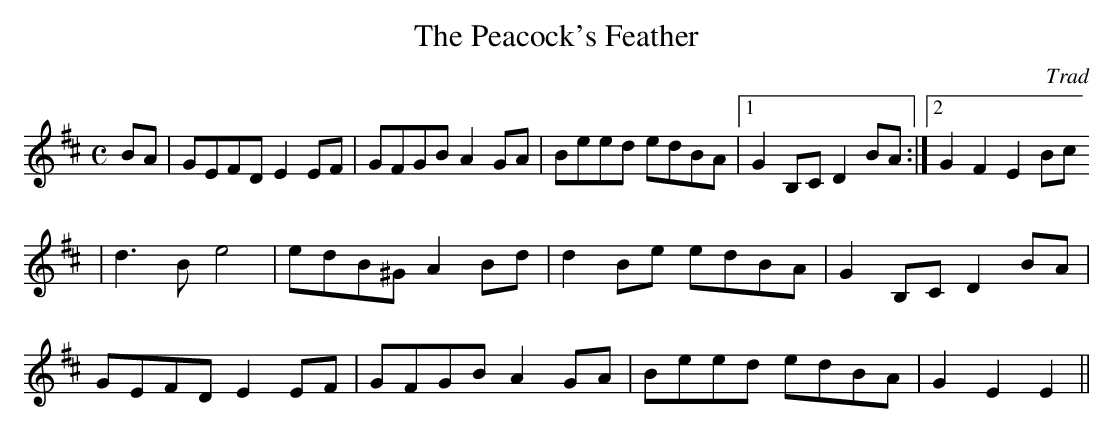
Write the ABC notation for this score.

X:1
T:The Peacock's Feather
C:Trad
M:C
K:EDor
L:1/8
BA | GEFD E2 EF | GFGB A2 GA | Beed edBA |1 G2 B,C D2 BA :|2 G2 F2 E2 Bc
|
d3 B e4 | edB^G A2 Bd | d2 Be edBA | G2 B,C D2 BA |
GEFD E2 EF | GFGB A2 GA | Beed edBA | G2 E2 E2 ||
